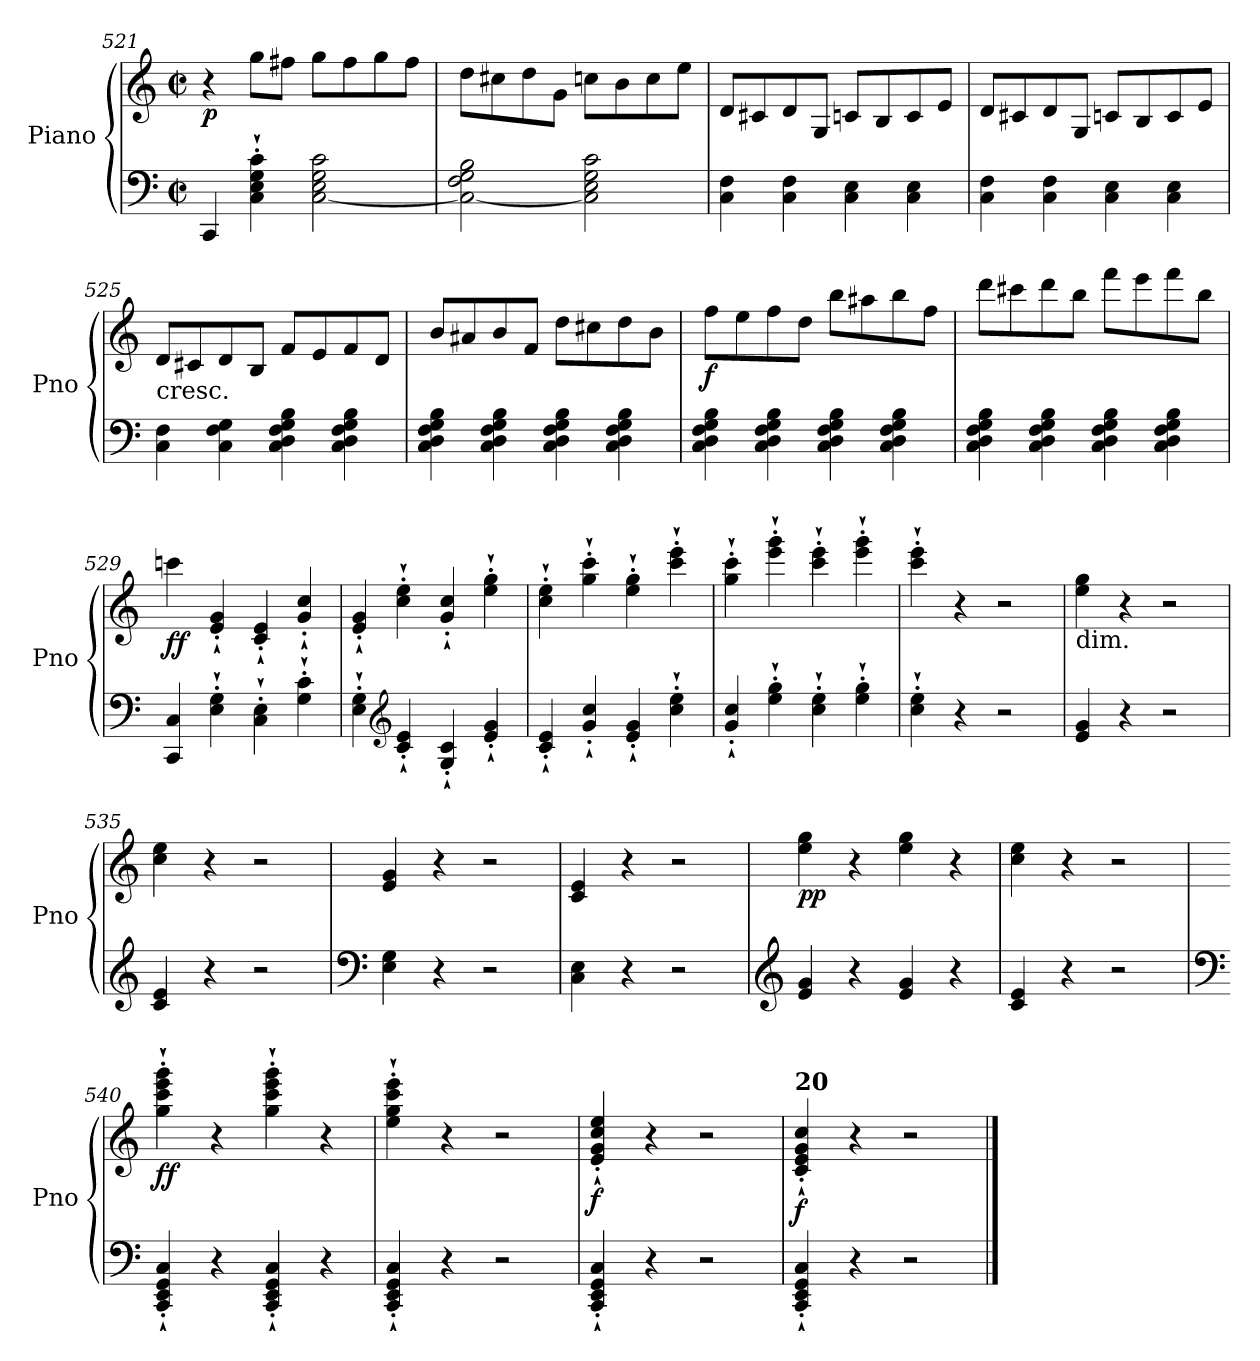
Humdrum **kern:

**kern	**kern	**dynam
*part1	*part1	*part1
*staff2	*staff1	*staff1/2
*I"Piano	*	*
*I'Pno	*	*
*clefF4	*clefG2	*
*k[]	*k[]	*
*C:	*C:	*
*M2/2	*M2/2	*
*met(c|)	*met(c|)	*
=521	=521	=521
!	!	!LO:DY:b
4CC/	4r	p
4C\'` 4E\'` 4G\'` 4c\'`	8gg\L	.
.	8ff#X\J	.
[2C\ 2E\ 2G\ 2c\	8gg\L	.
.	8ff#\	.
.	8gg\	.
.	8ff#\J	.
!!LO:LB:g=z
=522	=522	=522
2C\_ 2F\ 2G\ 2B\	8dd\L	.
.	8cc#X\	.
.	8dd\	.
.	8g\J	.
2C\] 2E\ 2G\ 2c\	8ccn\L	.
.	8b\	.
.	8cc\	.
.	8ee\J	.
=523	=523	=523
4C\ 4F\	8d/L	.
.	8c#X/	.
4C\ 4F\	8d/	.
.	8G/J	.
4C\ 4E\	8cn/L	.
.	8B/	.
4C\ 4E\	8c/	.
.	8e/J	.
=524	=524	=524
4C\ 4F\	8d/L	.
.	8c#X/	.
4C\ 4F\	8d/	.
.	8G/J	.
4C\ 4E\	8cn/L	.
.	8B/	.
4C\ 4E\	8c/	.
.	8e/J	.
=525	=525	=525
!	!LO:TX:b:t=cresc.	!
4C\ 4F\	8d/L	.
.	8c#X/	.
4C\ 4F\ 4G\	8d/	.
.	8B/J	.
4C\ 4D\ 4F\ 4G\ 4B\	8f/L	.
.	8e/	.
4C\ 4D\ 4F\ 4G\ 4B\	8f/	.
.	8d/J	.
!!LO:LB:g=z
=526	=526	=526
4C\ 4D\ 4F\ 4G\ 4B\	8b/L	.
.	8a#X/	.
4C\ 4D\ 4F\ 4G\ 4B\	8b/	.
.	8f/J	.
4C\ 4D\ 4F\ 4G\ 4B\	8dd\L	.
.	8cc#X\	.
4C\ 4D\ 4F\ 4G\ 4B\	8dd\	.
.	8b\J	.
=527	=527	=527
!	!	!LO:DY:b
4C\ 4D\ 4F\ 4G\ 4B\	8ff\L	f
.	8ee\	.
4C\ 4D\ 4F\ 4G\ 4B\	8ff\	.
.	8dd\J	.
4C\ 4D\ 4F\ 4G\ 4B\	8bb\L	.
.	8aa#X\	.
4C\ 4D\ 4F\ 4G\ 4B\	8bb\	.
.	8ff\J	.
=528	=528	=528
4C\ 4D\ 4F\ 4G\ 4B\	8ddd\L	.
.	8ccc#X\	.
4C\ 4D\ 4F\ 4G\ 4B\	8ddd\	.
.	8bb\J	.
4C\ 4D\ 4F\ 4G\ 4B\	8fff\L	.
.	8eee\	.
4C\ 4D\ 4F\ 4G\ 4B\	8fff\	.
.	8bb\J	.
=529	=529	=529
!	!	!LO:DY:b
4CC/ 4C/	4cccn\	ff
4E\'` 4G\'`	4e/'` 4g/'`	.
4C\'` 4E\'`	4c/'` 4e/'`	.
4G\'` 4c\'`	4g/'` 4cc/'`	.
=530	=530	=530
4E\'` 4G\'`	4e/'` 4g/'`	.
*clefG2	*	*
4c/'` 4e/'`	4cc\'` 4ee\'`	.
4G/'` 4c/'`	4g/'` 4cc/'`	.
4e/'` 4g/'`	4ee\'` 4gg\'`	.
!!LO:LB:g=z
=531	=531	=531
4c/'` 4e/'`	4cc\'` 4ee\'`	.
4g/'` 4cc/'`	4gg\'` 4ccc\'`	.
4e/'` 4g/'`	4ee\'` 4gg\'`	.
4cc\'` 4ee\'`	4ccc\'` 4eee\'`	.
=532	=532	=532
4g/'` 4cc/'`	4gg\'` 4ccc\'`	.
4ee\'` 4gg\'`	4eee\'` 4ggg\'`	.
4cc\'` 4ee\'`	4ccc\'` 4eee\'`	.
4ee\'` 4gg\'`	4eee\'` 4ggg\'`	.
=533	=533	=533
4cc\'` 4ee\'`	4ccc\'` 4eee\'`	.
4r	4r	.
2r	2r	.
=534	=534	=534
!	!LO:TX:b:t=dim.	!
4e/ 4g/	4ee\ 4gg\	.
4r	4r	.
2r	2r	.
=535	=535	=535
4c/ 4e/	4cc\ 4ee\	.
4r	4r	.
2r	2r	.
=536	=536	=536
*clefF4	*	*
4E\ 4G\	4e/ 4g/	.
4r	4r	.
2r	2r	.
=537	=537	=537
4C\ 4E\	4c/ 4e/	.
4r	4r	.
2r	2r	.
=538	=538	=538
*clefG2	*	*
!	!	!LO:DY:b
4e/ 4g/	4ee\ 4gg\	pp
4r	4r	.
4e/ 4g/	4ee\ 4gg\	.
4r	4r	.
=539	=539	=539
4c/ 4e/	4cc\ 4ee\	.
4r	4r	.
2r	2r	.
!!LO:PB:g=z
=540	=540	=540
*clefF4	*	*
!	!	!LO:DY:b
4CC/'` 4EE/'` 4GG/'` 4C/'`	4gg\'` 4ccc\'` 4eee\'` 4ggg\'`	ff
4r	4r	.
4CC/'` 4EE/'` 4GG/'` 4C/'`	4gg\'` 4ccc\'` 4eee\'` 4ggg\'`	.
4r	4r	.
=541	=541	=541
4CC/'` 4EE/'` 4GG/'` 4C/'`	4ee\'` 4gg\'` 4ccc\'` 4eee\'`	.
4r	4r	.
2r	2r	.
=542	=542	=542
!	!	!LO:DY:b
4CC/'` 4EE/'` 4GG/'` 4C/'`	4e/'` 4g/'` 4cc/'` 4ee/'`	f
4r	4r	.
2r	2r	.
=543	=543	=543
!	!LO:TX:a:B:t=20	!
!	!	!LO:DY:b
4CC/'` 4EE/'` 4GG/'` 4C/'`	4c/'` 4e/'` 4g/'` 4cc/'`	f
4r	4r	.
2r	2r	.
==	==	==
*-	*-	*-
